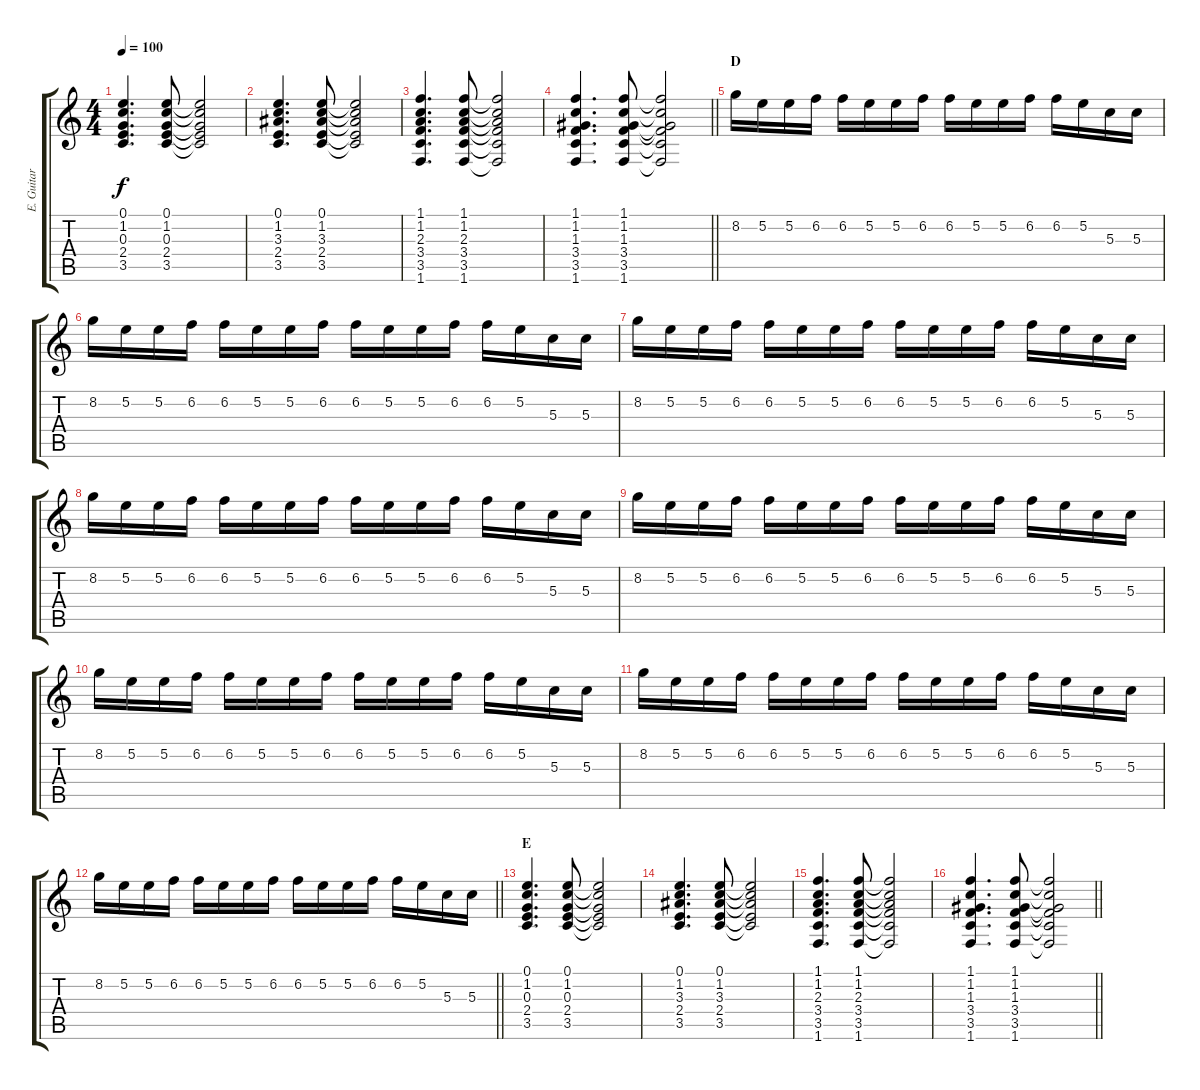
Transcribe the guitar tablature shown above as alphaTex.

\track ("E. Guitar I" "E. Guitar ") {instrument overdrivenguitar}
\staff {score tabs}
\tuning (E4 B3 G3 D3 A2 E2) {hide}
\ts (4 4)
\tempo 100
\clef g2
\ks c
(0.1 1.2 0.3 2.4 3.5).4{d dy f} (0.1 1.2 0.3 2.4 3.5).8 (0.1{t} 1.2{t} 0.3{t} 2.4{t} 3.5{t}).2 |
(0.1 1.2 3.3 2.4 3.5).4{d} (0.1 1.2 3.3 2.4 3.5).8 (0.1{t} 1.2{t} 3.3{t} 2.4{t} 3.5{t}).2 |
(1.1 1.2 2.3 3.4 3.5 1.6).4{d} (1.1 1.2 2.3 3.4 3.5 1.6).8 (1.1{t} 1.2{t} 2.3{t} 3.4{t} 3.5{t} 1.6{t}).2 |
\barLineRight lightlight
(1.1 1.2 1.3 3.4 3.5 1.6).4{d} (1.1 1.2 1.3 3.4 3.5 1.6).8 (1.1{t} 1.2{t} 1.3{t} 3.4{t} 3.5{t} 1.6{t}).2 |
\section ("" "D")
8.2.16 5.2.16 5.2.16 6.2.16 6.2.16 5.2.16 5.2.16 6.2.16 6.2.16 5.2.16 5.2.16 6.2.16 6.2.16 5.2.16 5.3.16 5.3.16 |
8.2.16 5.2.16 5.2.16 6.2.16 6.2.16 5.2.16 5.2.16 6.2.16 6.2.16 5.2.16 5.2.16 6.2.16 6.2.16 5.2.16 5.3.16 5.3.16 |
8.2.16 5.2.16 5.2.16 6.2.16 6.2.16 5.2.16 5.2.16 6.2.16 6.2.16 5.2.16 5.2.16 6.2.16 6.2.16 5.2.16 5.3.16 5.3.16 |
8.2.16 5.2.16 5.2.16 6.2.16 6.2.16 5.2.16 5.2.16 6.2.16 6.2.16 5.2.16 5.2.16 6.2.16 6.2.16 5.2.16 5.3.16 5.3.16 |
8.2.16 5.2.16 5.2.16 6.2.16 6.2.16 5.2.16 5.2.16 6.2.16 6.2.16 5.2.16 5.2.16 6.2.16 6.2.16 5.2.16 5.3.16 5.3.16 |
8.2.16 5.2.16 5.2.16 6.2.16 6.2.16 5.2.16 5.2.16 6.2.16 6.2.16 5.2.16 5.2.16 6.2.16 6.2.16 5.2.16 5.3.16 5.3.16 |
8.2.16 5.2.16 5.2.16 6.2.16 6.2.16 5.2.16 5.2.16 6.2.16 6.2.16 5.2.16 5.2.16 6.2.16 6.2.16 5.2.16 5.3.16 5.3.16 |
\barLineRight lightlight
8.2.16 5.2.16 5.2.16 6.2.16 6.2.16 5.2.16 5.2.16 6.2.16 6.2.16 5.2.16 5.2.16 6.2.16 6.2.16 5.2.16 5.3.16 5.3.16 |
\section ("" "E")
(0.1 1.2 0.3 2.4 3.5).4{d} (0.1 1.2 0.3 2.4 3.5).8 (0.1{t} 1.2{t} 0.3{t} 2.4{t} 3.5{t}).2 |
(0.1 1.2 3.3 2.4 3.5).4{d} (0.1 1.2 3.3 2.4 3.5).8 (0.1{t} 1.2{t} 3.3{t} 2.4{t} 3.5{t}).2 |
(1.1 1.2 2.3 3.4 3.5 1.6).4{d} (1.1 1.2 2.3 3.4 3.5 1.6).8 (1.1{t} 1.2{t} 2.3{t} 3.4{t} 3.5{t} 1.6{t}).2 |
\barLineRight lightlight
(1.1 1.2 1.3 3.4 3.5 1.6).4{d} (1.1 1.2 1.3 3.4 3.5 1.6).8 (1.1{t} 1.2{t} 1.3{t} 3.4{t} 3.5{t} 1.6{t}).2
